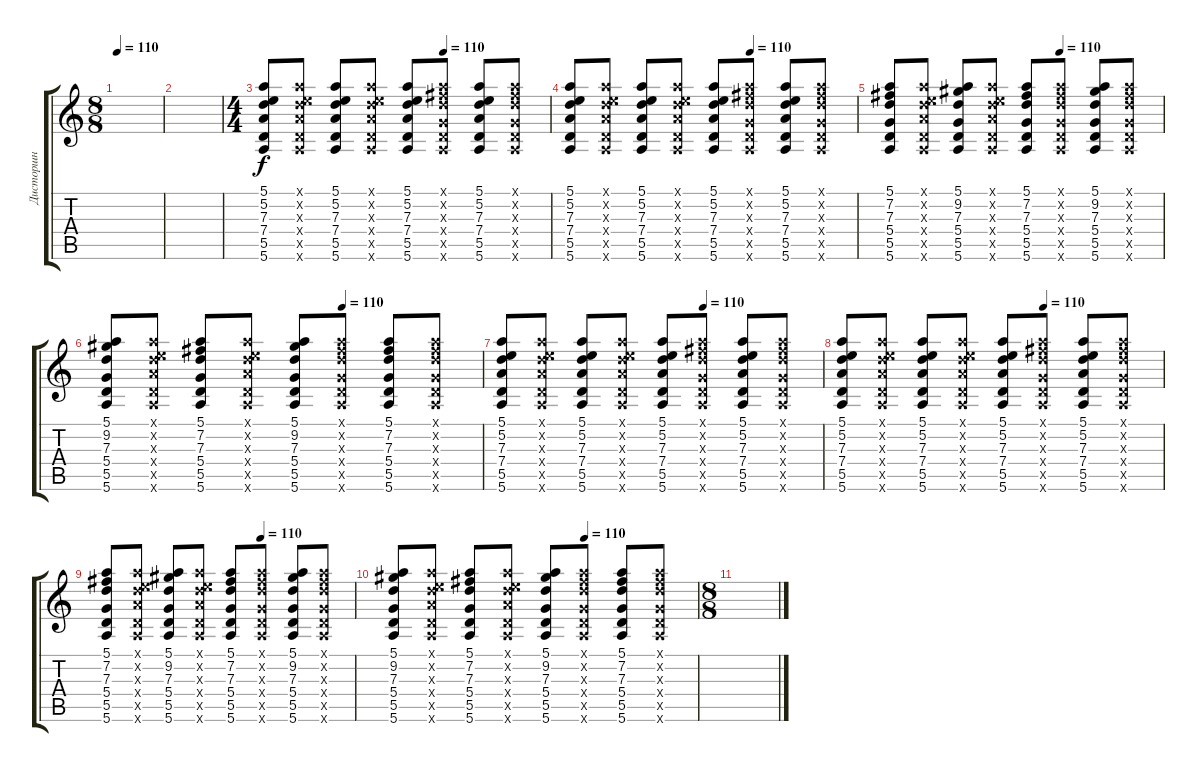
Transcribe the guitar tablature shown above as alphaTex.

\track ("Дисторшн" "Дисторшн") {instrument distortionguitar}
\staff {score tabs}
\tuning (E4 B3 G3 D3 A2 E2) {hide}
\ts (8 8)
\tempo 110
\clef g2
\ks c
|
|
\ts (4 4)
\tempo (110 0.625)
(5.1 5.2 7.3 7.4 5.5 5.6).8 (5.1{x} 5.2{x} 7.3{x} 7.4{x} 5.5{x} 5.6{x}).8 (5.1 5.2 7.3 7.4 5.5 5.6).8 (5.1{x} 5.2{x} 7.3{x} 7.4{x} 5.5{x} 5.6{x}).8 (5.1 5.2 7.3 7.4 5.5 5.6).8 (5.1{x} 7.2{x} 7.3{x} 5.4{x} 5.5{x} 5.6{x}).8 (5.1 5.2 7.3 7.4 5.5 5.6).8 (5.1{x} 7.2{x} 7.3{x} 5.4{x} 5.5{x} 5.6{x}).8 |
\tempo (110 0.625)
(5.1 5.2 7.3 7.4 5.5 5.6).8 (5.1{x} 5.2{x} 7.3{x} 7.4{x} 5.5{x} 5.6{x}).8 (5.1 5.2 7.3 7.4 5.5 5.6).8 (5.1{x} 5.2{x} 7.3{x} 7.4{x} 5.5{x} 5.6{x}).8 (5.1 5.2 7.3 7.4 5.5 5.6).8 (5.1{x} 7.2{x} 7.3{x} 5.4{x} 5.5{x} 5.6{x}).8 (5.1 5.2 7.3 7.4 5.5 5.6).8 (5.1{x} 7.2{x} 7.3{x} 5.4{x} 5.5{x} 5.6{x}).8 |
\tempo (110 0.625)
(5.1 7.2 7.3 5.4 5.5 5.6).8 (5.1{x} 5.2{x} 7.3{x} 7.4{x} 5.5{x} 5.6{x}).8 (5.1 9.2 7.3 5.4 5.5 5.6).8 (5.1{x} 5.2{x} 7.3{x} 7.4{x} 5.5{x} 5.6{x}).8 (5.1 7.2 7.3 5.4 5.5 5.6).8 (5.1{x} 7.2{x} 7.3{x} 5.4{x} 5.5{x} 5.6{x}).8 (5.1 9.2 7.3 5.4 5.5 5.6).8 (5.1{x} 7.2{x} 7.3{x} 5.4{x} 5.5{x} 5.6{x}).8 |
\tempo (110 0.625)
(5.1 9.2 7.3 5.4 5.5 5.6).8 (5.1{x} 5.2{x} 7.3{x} 7.4{x} 5.5{x} 5.6{x}).8 (5.1 7.2 7.3 5.4 5.5 5.6).8 (5.1{x} 5.2{x} 7.3{x} 7.4{x} 5.5{x} 5.6{x}).8 (5.1 9.2 7.3 5.4 5.5 5.6).8 (5.1{x} 7.2{x} 7.3{x} 5.4{x} 5.5{x} 5.6{x}).8 (5.1 7.2 7.3 5.4 5.5 5.6).8 (5.1{x} 7.2{x} 7.3{x} 5.4{x} 5.5{x} 5.6{x}).8 |
\tempo (110 0.625)
(5.1 5.2 7.3 7.4 5.5 5.6).8 (5.1{x} 5.2{x} 7.3{x} 7.4{x} 5.5{x} 5.6{x}).8 (5.1 5.2 7.3 7.4 5.5 5.6).8 (5.1{x} 5.2{x} 7.3{x} 7.4{x} 5.5{x} 5.6{x}).8 (5.1 5.2 7.3 7.4 5.5 5.6).8 (5.1{x} 7.2{x} 7.3{x} 5.4{x} 5.5{x} 5.6{x}).8 (5.1 5.2 7.3 7.4 5.5 5.6).8 (5.1{x} 7.2{x} 7.3{x} 5.4{x} 5.5{x} 5.6{x}).8 |
\tempo (110 0.625)
(5.1 5.2 7.3 7.4 5.5 5.6).8 (5.1{x} 5.2{x} 7.3{x} 7.4{x} 5.5{x} 5.6{x}).8 (5.1 5.2 7.3 7.4 5.5 5.6).8 (5.1{x} 5.2{x} 7.3{x} 7.4{x} 5.5{x} 5.6{x}).8 (5.1 5.2 7.3 7.4 5.5 5.6).8 (5.1{x} 7.2{x} 7.3{x} 5.4{x} 5.5{x} 5.6{x}).8 (5.1 5.2 7.3 7.4 5.5 5.6).8 (5.1{x} 7.2{x} 7.3{x} 5.4{x} 5.5{x} 5.6{x}).8 |
\tempo (110 0.625)
(5.1 7.2 7.3 5.4 5.5 5.6).8 (5.1{x} 5.2{x} 7.3{x} 7.4{x} 5.5{x} 5.6{x}).8 (5.1 9.2 7.3 5.4 5.5 5.6).8 (5.1{x} 5.2{x} 7.3{x} 7.4{x} 5.5{x} 5.6{x}).8 (5.1 7.2 7.3 5.4 5.5 5.6).8 (5.1{x} 7.2{x} 7.3{x} 5.4{x} 5.5{x} 5.6{x}).8 (5.1 9.2 7.3 5.4 5.5 5.6).8 (5.1{x} 7.2{x} 7.3{x} 5.4{x} 5.5{x} 5.6{x}).8 |
\tempo (110 0.625)
(5.1 9.2 7.3 5.4 5.5 5.6).8 (5.1{x} 5.2{x} 7.3{x} 7.4{x} 5.5{x} 5.6{x}).8 (5.1 7.2 7.3 5.4 5.5 5.6).8 (5.1{x} 5.2{x} 7.3{x} 7.4{x} 5.5{x} 5.6{x}).8 (5.1 9.2 7.3 5.4 5.5 5.6).8 (5.1{x} 7.2{x} 7.3{x} 5.4{x} 5.5{x} 5.6{x}).8 (5.1 7.2 7.3 5.4 5.5 5.6).8 (5.1{x} 7.2{x} 7.3{x} 5.4{x} 5.5{x} 5.6{x}).8 |
\ts (8 8)
